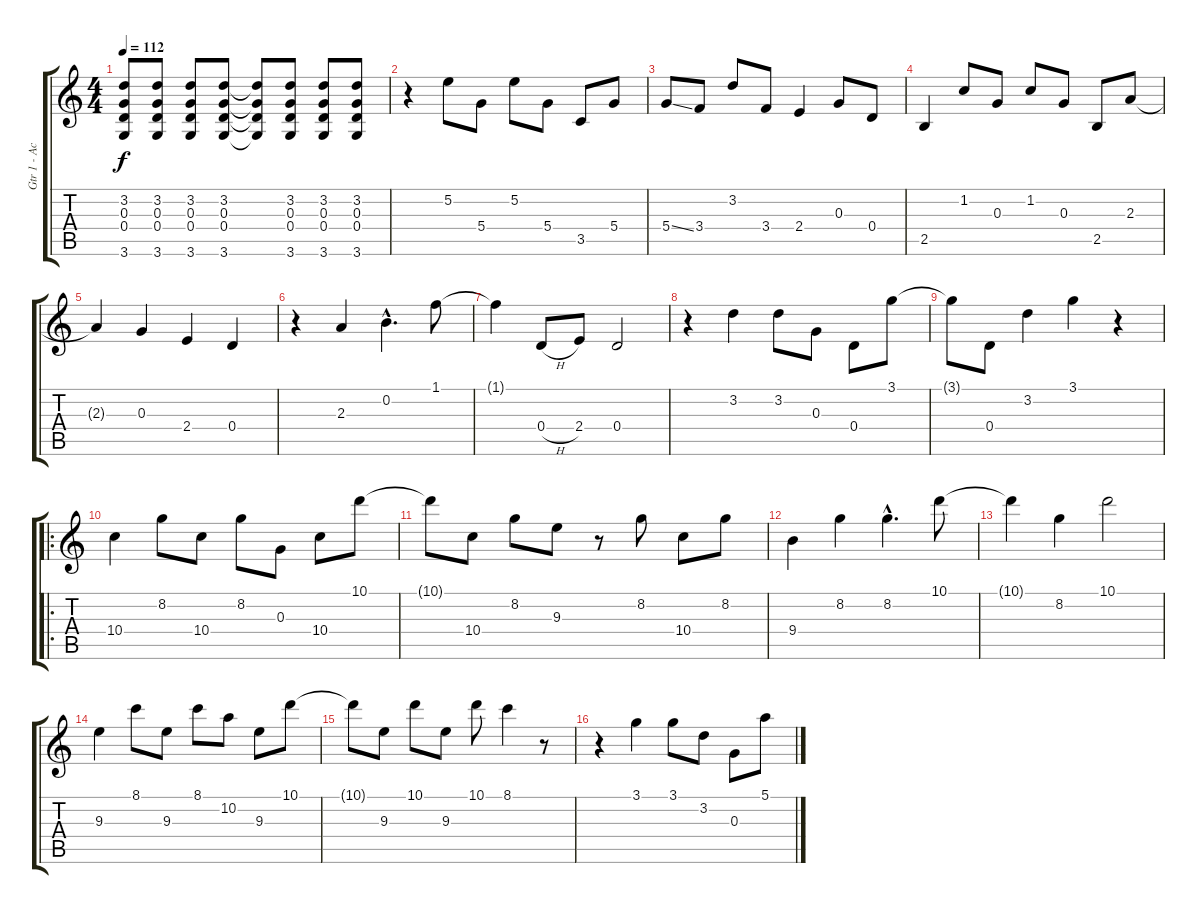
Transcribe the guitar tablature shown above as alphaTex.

\track ("Gtr 1 - Acoustic" "Gtr 1 - Ac") {instrument acousticguitarsteel}
\staff {score tabs}
\tuning (E4 B3 G3 D3 A2 E2) {hide}
\ts (4 4)
\tempo 112
\clef g2
\ks c
(3.2{t} 0.3{t} 0.4{t} 3.6{t}).8{dy f} (3.2 0.3 0.4 3.6).8 (3.2 0.3 0.4 3.6).8 (3.2 0.3 0.4 3.6).8 (3.2{t} 0.3{t} 0.4{t} 3.6{t}).8 (3.2 0.3 0.4 3.6).8 (3.2 0.3 0.4 3.6).8 (3.2 0.3 0.4 3.6).8 |
r.4 5.2.8 5.4.8 5.2.8 5.4.8 3.5.8 5.4.8 |
5.4{ss}.8 3.4.8 3.2.8 3.4.8 2.4.4 0.3.8 0.4.8 |
2.5.4 1.2.8 0.3.8 1.2.8 0.3.8 2.5.8 2.3.8 |
2.3{t}.4 0.3.4 2.4.4 0.4.4 |
r.4 2.3.4 0.2{hac}.4{d} 1.1.8 |
1.1{t}.4 0.4{h}.8 2.4.8 0.4.2 |
r.4 3.2.4 3.2.8 0.3.8 0.4.8 3.1.8 |
3.1{t}.8 0.4.8 3.2.4 3.1.4 r.4 |
\ro
10.4.4 8.2.8 10.4.8 8.2.8 0.3.8 10.4.8 10.1.8 |
10.1{t}.8 10.4.8 8.2.8 9.3.8 r.8 8.2.8 10.4.8 8.2.8 |
9.4.4 8.2.4 8.2{hac}.4{d} 10.1.8 |
10.1{t}.4 8.2.4 10.1.2 |
9.3.4 8.1.8 9.3.8 8.1.8 10.2.8 9.3.8 10.1.8 |
10.1{t}.8 9.3.8 10.1.8 9.3.8 10.1.8 8.1.4 r.8 |
r.4 3.1.4 3.1.8 3.2.8 0.3.8 5.1.8
